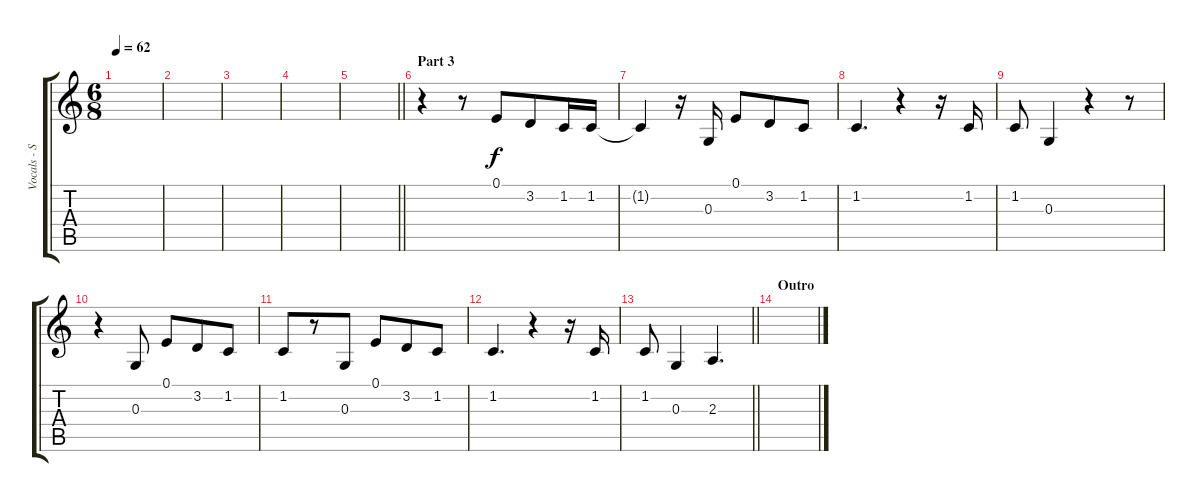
\track ("Vocals - Simon Neil" "Vocals - S") {instrument altosax}
\staff {score tabs}
\tuning (E4 B3 G3 D3 A2 E2) {hide}
\ts (6 8)
\tempo 62
\clef g2
\ks c
|
|
|
|
\barLineRight lightlight
|
\section ("" "Part 3")
r.4 r.8 0.1.8 3.2.8 1.2.16 1.2.16 |
1.2{t}.4 r.16 0.3.16 0.1.8 3.2.8 1.2.8 |
1.2.4{d} r.4 r.16 1.2.16 |
1.2.8 0.3.4 r.4 r.8 |
r.4 0.3.8 0.1.8 3.2.8 1.2.8 |
1.2.8 r.8 0.3.8 0.1.8 3.2.8 1.2.8 |
1.2.4{d} r.4 r.16 1.2.16 |
\barLineRight lightlight
1.2.8 0.3.4 2.3.4{d} |
\section ("" "Outro")
